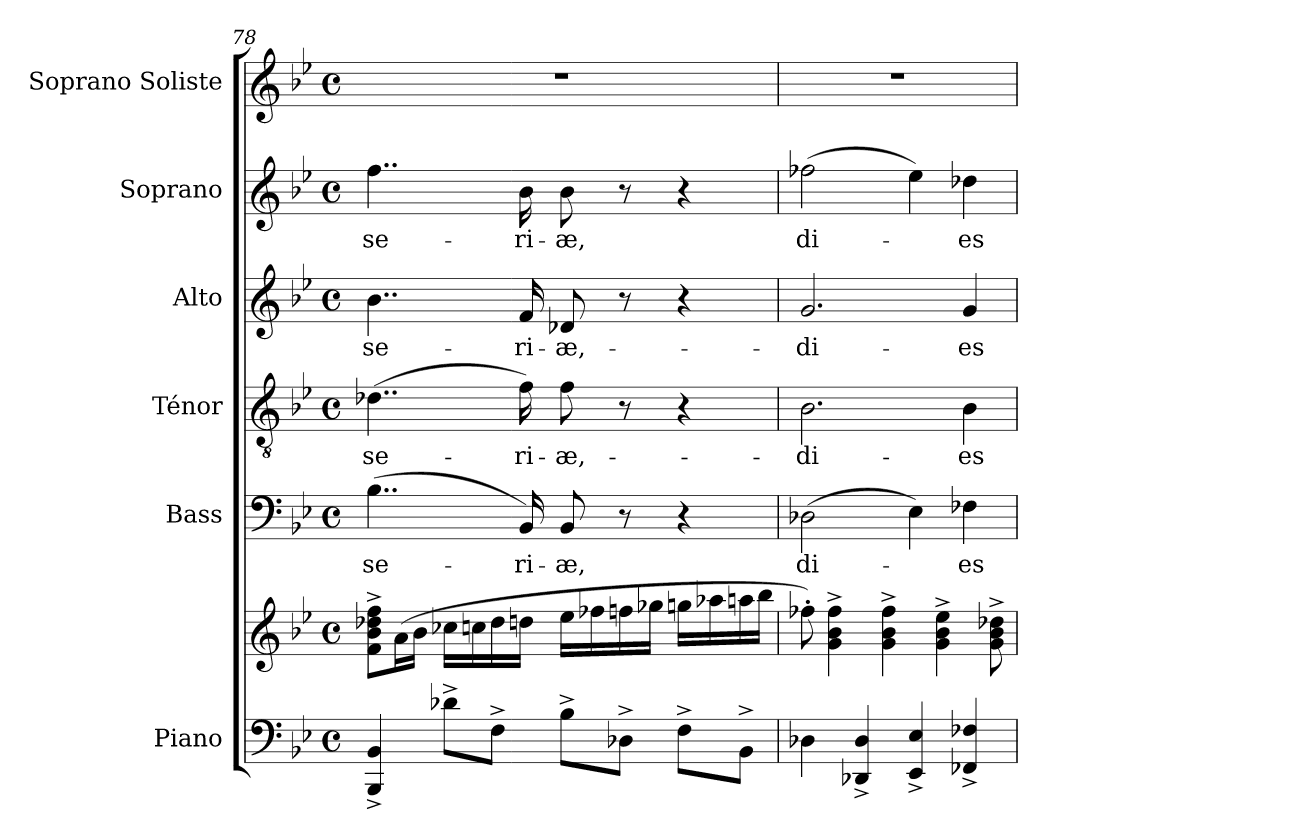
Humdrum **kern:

**kern	**kern	**kern	**text	**kern	**text	**kern	**text	**kern	**text	**kern
*part6	*part6	*part5	*part5	*part4	*part4	*part3	*part3	*part2	*part2	*part1
*staff7	*staff6	*staff5	*staff5	*staff4	*staff4	*staff3	*staff3	*staff2	*staff2	*staff1
*I"Piano	*	*I"Bass	*	*I"Ténor	*	*I"Alto	*	*I"Soprano	*	*I"Soprano Soliste
*I'Pno.	*	*I'B.	*	*I'T.	*	*I'A.	*	*I'S.	*	*
*clefF4	*clefG2	*clefF4	*	*clefGv2	*	*clefG2	*	*clefG2	*	*clefG2
*k[b-e-]	*k[b-e-]	*k[b-e-]	*	*k[b-e-]	*	*k[b-e-]	*	*k[b-e-]	*	*k[b-e-]
*M4/4	*M4/4	*M4/4	*	*M4/4	*	*M4/4	*	*M4/4	*	*M4/4
*met(c)	*met(c)	*met(c)	*	*met(c)	*	*met(c)	*	*met(c)	*	*met(c)
=78	=78	=78	=78	=78	=78	=78	=78	=78	=78	=78
4BBB-/^ 4BB-/^	8f\^ 8b-\^ 8dd-X\^ 8ff\^L	(4..B-\	-se-	(4..d-X\	-se-	4..b-\	-se-	4..ff\	-se-	1r
.	(16a\L	.	.	.	.	.	.	.	.	.
.	16b-\JJ	.	.	.	.	.	.	.	.	.
8d-X^\L	16cc-X\LL	.	.	.	.	.	.	.	.	.
.	16ccn\	.	.	.	.	.	.	.	.	.
8F^\J	16dd-\	.	.	.	.	.	.	.	.	.
.	16ddn\JJ	16BB-/)	-ri-	16f\)	-ri-	16f/	-ri-	16b-\	-ri-	.
8B-^\L	16ee-\LL	8BB-/	-æ,	8f\	-æ,-	8d-X/	-æ,-	8b-\	-æ,	.
.	16ff-X\	.	.	.	.	.	.	.	.	.
8D-X^\J	16ffn\	8r	.	8r	.	8r	.	8r	.	.
.	16gg-X\JJ	.	.	.	.	.	.	.	.	.
8F^\L	16ggn\LL	4r	.	4r	.	4r	.	4r	.	.
.	16aa-X\	.	.	.	.	.	.	.	.	.
8BB-^\J	16aan\	.	.	.	.	.	.	.	.	.
.	16bb-\JJ	.	.	.	.	.	.	.	.	.
!!LO:LB:g=z
=79	=79	=79	=79	=79	=79	=79	=79	=79	=79	=79
4D-X\	8ff-X'\)	(2D-X\	di-	2.B-\	di-	2.g/	-di-	(2ff-X\	di-	1r
.	4g\^ 4b-\^ 4ff-\^	.	.	.	.	.	.	.	.	.
4DD-X/^ 4D-/^	.	.	.	.	.	.	.	.	.	.
.	4g\^ 4b-\^ 4ff-\^	.	.	.	.	.	.	.	.	.
4EE-/^ 4E-/^	.	4E-\)	.	.	.	.	.	4ee-\)	.	.
.	4g\^ 4b-\^ 4ee-\^	.	.	.	.	.	.	.	.	.
4FF-X/^ 4F-X/^	.	4F-X\	-es	4B-\	-es	4g/	-es	4dd-X\	-es	.
.	8g\^ 8b-\^ 8dd-X\^	.	.	.	.	.	.	.	.	.
=	=	=	=	=	=	=	=	=	=	=
*-	*-	*-	*-	*-	*-	*-	*-	*-	*-	*-
